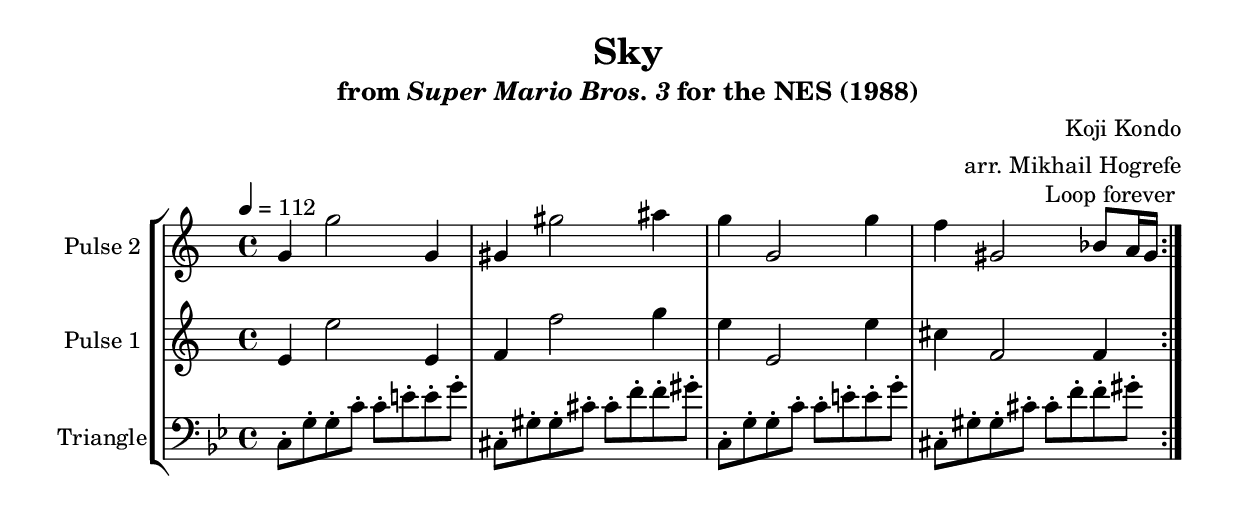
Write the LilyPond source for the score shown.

\version "2.22.0"

\paper {
  left-margin = 0.5\in
}

\book {
    \header {
        title = "Sky"
        subtitle = \markup { "from" {\italic "Super Mario Bros. 3"} "for the NES (1988)" }
        composer = "Koji Kondo"
        arranger = "arr. Mikhail Hogrefe"
    }

    \score {
        {
            \new StaffGroup <<
                \new Staff \relative c'' {
                    \set Staff.instrumentName = "Pulse 2"
                    \set Staff.shortInstrumentName = "P.2"
\tempo 4 = 112
                    \repeat volta 2 {
g4 g'2 g,4 |
gis4 gis'2 ais4 |
g4 g,2 g'4 |
f4 gis,2 bes8 a16 gis |
                    }
\once \override Score.RehearsalMark.self-alignment-X = #RIGHT
\mark \markup { \fontsize #-2 "Loop forever" }
                }

                \new Staff \relative c' {
                    \set Staff.instrumentName = "Pulse 1"
                    \set Staff.shortInstrumentName = "P.1"
e4 e'2 e,4 |
f4 f'2 g4 |
e4 e,2 e'4 |
cis4 f,2 f4 |
                }

                \new Staff \relative c {
                    \set Staff.instrumentName = "Triangle"
                    \set Staff.shortInstrumentName = "T."
\key bes \major
\clef bass
c8-. g'-. g-. c-. c-. e-. e-. g-. |
cis,,8-. gis'-. gis-. cis-. cis-. f-. f-. gis-. |
c,,8-. g'-. g-. c-. c-. e-. e-. g-. |
cis,,8-. gis'-. gis-. cis-. cis-. f-. f-. gis-. |
                }
            >>
        }
        \layout {
            \context {
                \Staff
                \RemoveEmptyStaves
            }
            \context {
                \DrumStaff
                \RemoveEmptyStaves
            }
        }
    }
}
